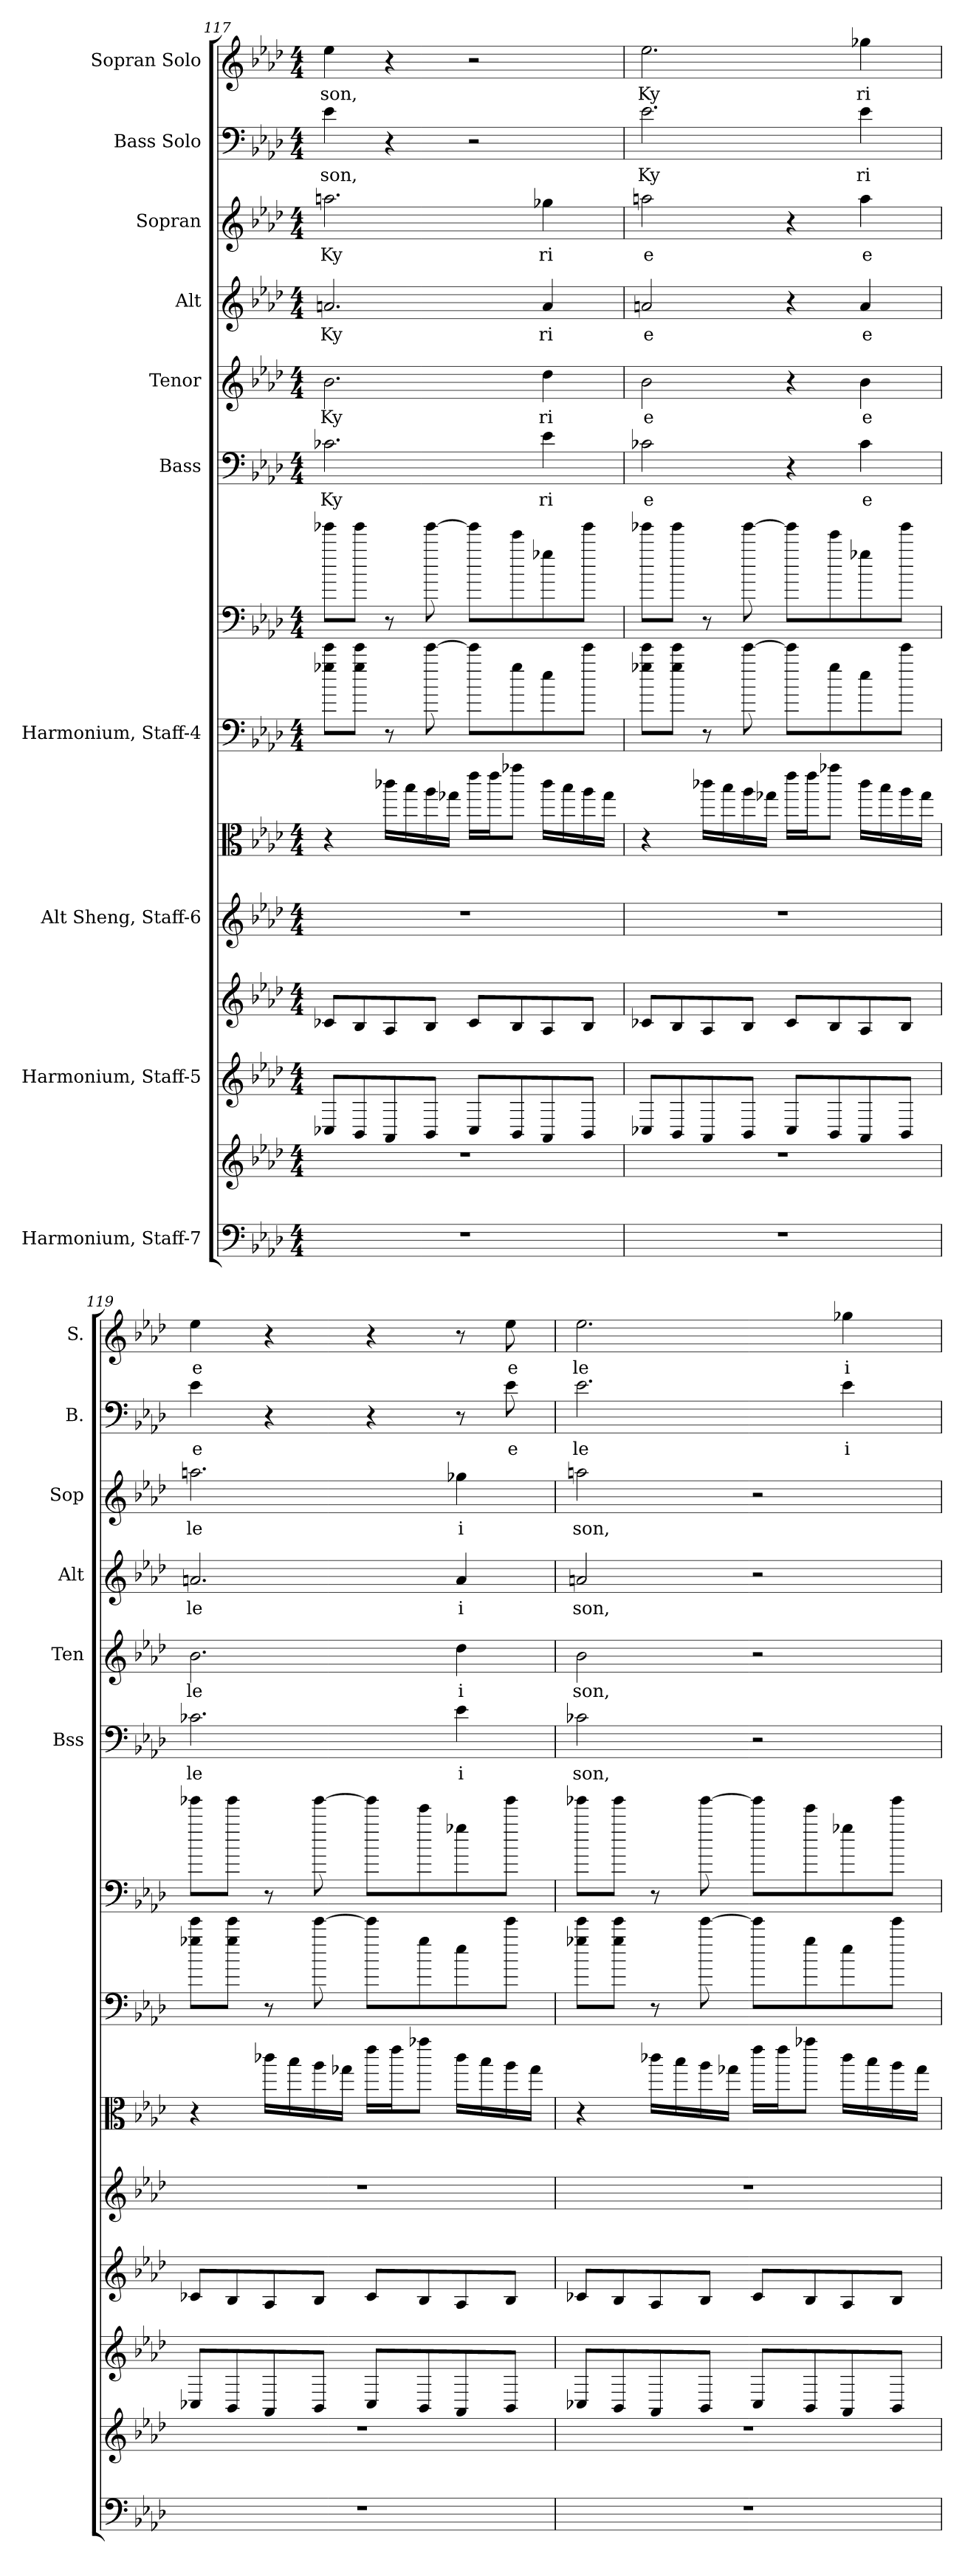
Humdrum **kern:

**kern	**kern	**kern	**kern	**kern	**kern	**kern	**kern	**kern	**text	**kern	**text	**kern	**text	**kern	**text	**kern	**text	**kern	**text
*part10	*part10	*part9	*part9	*part8	*part8	*part7	*part7	*part6	*part6	*part5	*part5	*part4	*part4	*part3	*part3	*part2	*part2	*part1	*part1
*staff14	*staff13	*staff12	*staff11	*staff10	*staff9	*staff8	*staff7	*staff6	*staff6	*staff5	*staff5	*staff4	*staff4	*staff3	*staff3	*staff2	*staff2	*staff1	*staff1
*I"Harmonium, Staff-7	*	*I"Harmonium, Staff-5	*	*I"Alt Sheng, Staff-6	*	*I"Harmonium, Staff-4	*	*I"Bass	*	*I"Tenor	*	*I"Alt	*	*I"Sopran	*	*I"Bass Solo	*	*I"Sopran Solo	*
*	*	*	*	*	*	*	*	*I'Bss	*	*I'Ten	*	*I'Alt	*	*I'Sop	*	*I'B.	*	*I'S.	*
!!LO:PB:g=z
*clefF4	*clefG2	*clefG2	*clefG2	*clefG2	*clefC3	*clefF4	*clefF4	*clefF4	*	*clefG2	*	*clefG2	*	*clefG2	*	*clefF4	*	*clefG2	*
*	*	*	*	*	*	*	*	*	*	*ITrd4c7	*	*ITrd2c3	*	*ITrd2c3	*	*	*	*	*
*k[b-e-a-d-]	*k[b-e-a-d-]	*k[b-e-a-d-]	*k[b-e-a-d-]	*k[b-e-a-d-]	*k[b-e-a-d-]	*k[b-e-a-d-]	*k[b-e-a-d-]	*k[b-e-a-d-]	*	*k[b-e-a-d-g-]	*	*k[b-]	*	*k[b-]	*	*k[b-e-a-d-]	*	*k[b-e-a-d-]	*
*M4/4	*M4/4	*M4/4	*M4/4	*M4/4	*M4/4	*M4/4	*M4/4	*M4/4	*	*M4/4	*	*M4/4	*	*M4/4	*	*M4/4	*	*M4/4	*
=117	=117	=117	=117	=117	=117	=117	=117	=117	=117	=117	=117	=117	=117	=117	=117	=117	=117	=117	=117
1r	1r	8C-X/L	8c-X/L	1r	4r	8gg-X\ 8eee-\L	8ggg-X\L	2.c-X\	Ky	2.e-\	Ky	2.f#X/	Ky	2.ff#X\	Ky	4e-\	son,	4ee-\	son,
.	.	8BB-/	8B-/	.	.	8gg-\ 8eee-\J	8ggg-\J	.	.	.	.	.	.	.	.	.	.	.	.
.	.	8AA-/	8A-/	.	16ccc-X\LL	8r	8r	.	.	.	.	.	.	.	.	4r	.	4r	.
.	.	.	.	.	16bb-\	.	.	.	.	.	.	.	.	.	.	.	.	.	.
.	.	8BB-/J	8B-/J	.	16aa-\	[8eee-\	[8ggg-\	.	.	.	.	.	.	.	.	.	.	.	.
.	.	.	.	.	16gg-X\JJ	.	.	.	.	.	.	.	.	.	.	.	.	.	.
.	.	8C-/L	8c-/L	.	16eee-\LL	8eee-\L]	8ggg-\L]	.	.	.	.	.	.	.	.	2r	.	2r	.
.	.	.	.	.	16eee-\J	.	.	.	.	.	.	.	.	.	.	.	.	.	.
.	.	8BB-/	8B-/	.	8ggg-X\J	8gg-\	8eee-\	.	.	.	.	.	.	.	.	.	.	.	.
.	.	8AA-/	8A-/	.	16ccc-\LL	8ee-\	8gg-X\	4e-\	ri	4g-\	ri	4f#/	ri	4ee-X\	ri	.	.	.	.
.	.	.	.	.	16bb-\	.	.	.	.	.	.	.	.	.	.	.	.	.	.
.	.	8BB-/J	8B-/J	.	16aa-\	8eee-\J	8ggg-\J	.	.	.	.	.	.	.	.	.	.	.	.
.	.	.	.	.	16gg-\JJ	.	.	.	.	.	.	.	.	.	.	.	.	.	.
=118	=118	=118	=118	=118	=118	=118	=118	=118	=118	=118	=118	=118	=118	=118	=118	=118	=118	=118	=118
1r	1r	8C-X/L	8c-X/L	1r	4r	8gg-X\ 8eee-\L	8ggg-X\L	2c-X\	e	2e-\	e	2f#X/	e	2ff#X\	e	2.e-\	Ky	2.ee-\	Ky
.	.	8BB-/	8B-/	.	.	8gg-\ 8eee-\J	8ggg-\J	.	.	.	.	.	.	.	.	.	.	.	.
.	.	8AA-/	8A-/	.	16ccc-X\LL	8r	8r	.	.	.	.	.	.	.	.	.	.	.	.
.	.	.	.	.	16bb-\	.	.	.	.	.	.	.	.	.	.	.	.	.	.
.	.	8BB-/J	8B-/J	.	16aa-\	[8eee-\	[8ggg-\	.	.	.	.	.	.	.	.	.	.	.	.
.	.	.	.	.	16gg-X\JJ	.	.	.	.	.	.	.	.	.	.	.	.	.	.
.	.	8C-/L	8c-/L	.	16eee-\LL	8eee-\L]	8ggg-\L]	4r	.	4r	.	4r	.	4r	.	.	.	.	.
.	.	.	.	.	16eee-\J	.	.	.	.	.	.	.	.	.	.	.	.	.	.
.	.	8BB-/	8B-/	.	8ggg-X\J	8gg-\	8eee-\	.	.	.	.	.	.	.	.	.	.	.	.
.	.	8AA-/	8A-/	.	16ccc-\LL	8ee-\	8gg-X\	4c-\	e	4e-\	e	4f#/	e	4ff#\	e	4e-\	ri	4gg-X\	ri
.	.	.	.	.	16bb-\	.	.	.	.	.	.	.	.	.	.	.	.	.	.
.	.	8BB-/J	8B-/J	.	16aa-\	8eee-\J	8ggg-\J	.	.	.	.	.	.	.	.	.	.	.	.
.	.	.	.	.	16gg-\JJ	.	.	.	.	.	.	.	.	.	.	.	.	.	.
!!LO:PB:g=z
=119	=119	=119	=119	=119	=119	=119	=119	=119	=119	=119	=119	=119	=119	=119	=119	=119	=119	=119	=119
1r	1r	8C-X/L	8c-X/L	1r	4r	8gg-X\ 8eee-\L	8ggg-X\L	2.c-X\	le	2.e-\	le	2.f#X/	le	2.ff#X\	le	4e-\	e	4ee-\	e
.	.	8BB-/	8B-/	.	.	8gg-\ 8eee-\J	8ggg-\J	.	.	.	.	.	.	.	.	.	.	.	.
.	.	8AA-/	8A-/	.	16ccc-X\LL	8r	8r	.	.	.	.	.	.	.	.	4r	.	4r	.
.	.	.	.	.	16bb-\	.	.	.	.	.	.	.	.	.	.	.	.	.	.
.	.	8BB-/J	8B-/J	.	16aa-\	[8eee-\	[8ggg-\	.	.	.	.	.	.	.	.	.	.	.	.
.	.	.	.	.	16gg-X\JJ	.	.	.	.	.	.	.	.	.	.	.	.	.	.
.	.	8C-/L	8c-/L	.	16eee-\LL	8eee-\L]	8ggg-\L]	.	.	.	.	.	.	.	.	4r	.	4r	.
.	.	.	.	.	16eee-\J	.	.	.	.	.	.	.	.	.	.	.	.	.	.
.	.	8BB-/	8B-/	.	8ggg-X\J	8gg-\	8eee-\	.	.	.	.	.	.	.	.	.	.	.	.
.	.	8AA-/	8A-/	.	16ccc-\LL	8ee-\	8gg-X\	4e-\	i	4g-\	i	4f#/	i	4ee-X\	i	8r	.	8r	.
.	.	.	.	.	16bb-\	.	.	.	.	.	.	.	.	.	.	.	.	.	.
.	.	8BB-/J	8B-/J	.	16aa-\	8eee-\J	8ggg-\J	.	.	.	.	.	.	.	.	8e-\	e	8ee-\	e
.	.	.	.	.	16gg-\JJ	.	.	.	.	.	.	.	.	.	.	.	.	.	.
=120	=120	=120	=120	=120	=120	=120	=120	=120	=120	=120	=120	=120	=120	=120	=120	=120	=120	=120	=120
1r	1r	8C-X/L	8c-X/L	1r	4r	8gg-X\ 8eee-\L	8ggg-X\L	2c-X\	son,	2e-\	son,	2f#X/	son,	2ff#X\	son,	2.e-\	le	2.ee-\	le
.	.	8BB-/	8B-/	.	.	8gg-\ 8eee-\J	8ggg-\J	.	.	.	.	.	.	.	.	.	.	.	.
.	.	8AA-/	8A-/	.	16ccc-X\LL	8r	8r	.	.	.	.	.	.	.	.	.	.	.	.
.	.	.	.	.	16bb-\	.	.	.	.	.	.	.	.	.	.	.	.	.	.
.	.	8BB-/J	8B-/J	.	16aa-\	[8eee-\	[8ggg-\	.	.	.	.	.	.	.	.	.	.	.	.
.	.	.	.	.	16gg-X\JJ	.	.	.	.	.	.	.	.	.	.	.	.	.	.
.	.	8C-/L	8c-/L	.	16eee-\LL	8eee-\L]	8ggg-\L]	2r	.	2r	.	2r	.	2r	.	.	.	.	.
.	.	.	.	.	16eee-\J	.	.	.	.	.	.	.	.	.	.	.	.	.	.
.	.	8BB-/	8B-/	.	8ggg-X\J	8gg-\	8eee-\	.	.	.	.	.	.	.	.	.	.	.	.
.	.	8AA-/	8A-/	.	16ccc-\LL	8ee-\	8gg-X\	.	.	.	.	.	.	.	.	4e-\	i	4gg-X\	i
.	.	.	.	.	16bb-\	.	.	.	.	.	.	.	.	.	.	.	.	.	.
.	.	8BB-/J	8B-/J	.	16aa-\	8eee-\J	8ggg-\J	.	.	.	.	.	.	.	.	.	.	.	.
.	.	.	.	.	16gg-\JJ	.	.	.	.	.	.	.	.	.	.	.	.	.	.
=	=	=	=	=	=	=	=	=	=	=	=	=	=	=	=	=	=	=	=
*-	*-	*-	*-	*-	*-	*-	*-	*-	*-	*-	*-	*-	*-	*-	*-	*-	*-	*-	*-
